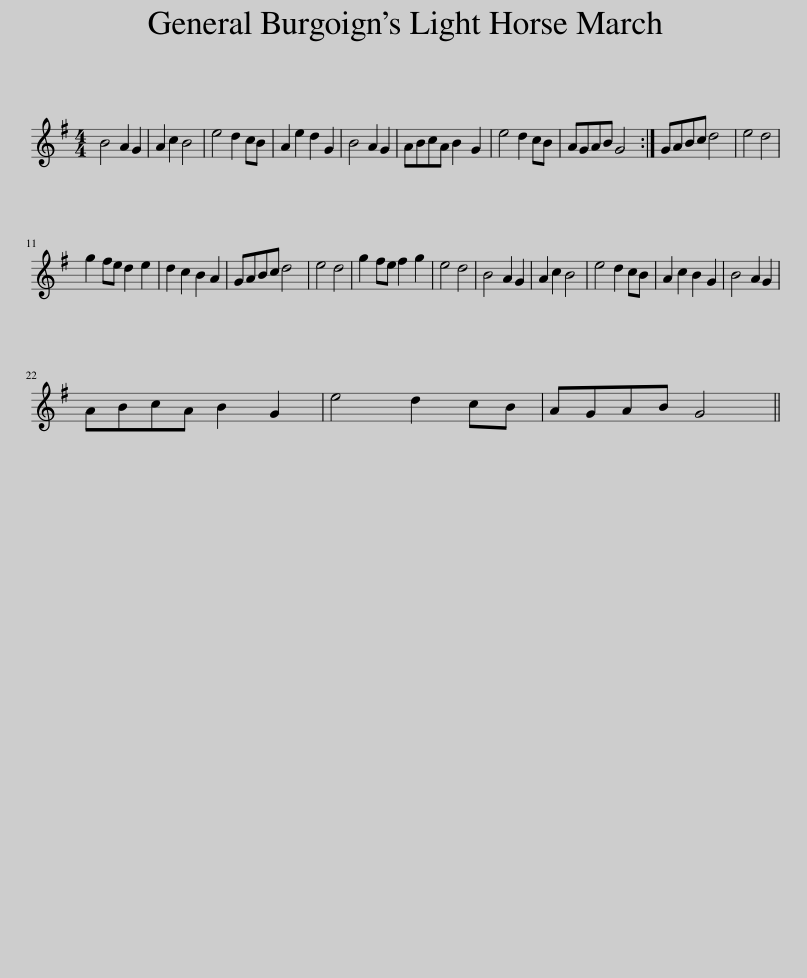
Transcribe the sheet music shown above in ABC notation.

X:1
L:1/8
M:4/4
I:linebreak $
K:G
V:1 treble
V:1
 B4 A2 G2 | A2 c2 B4 | e4 d2 cB | A2 e2 d2 G2 | B4 A2 G2 | %5
 ABcA B2 G2 | e4 d2 cB | AGAB G4 :| GABc d4 | e4 d4 |$ %10
 g2 fe d2 e2 | d2 c2 B2 A2 | GABc d4 | e4 d4 | g2 fe f2 g2 | %15
 e4 d4 | B4 A2 G2 | A2 c2 B4 | e4 d2 cB | A2 c2 B2 G2 | %20
 B4 A2 G2 |$ ABcA B2 G2 | e4 d2 cB | AGAB G4 || %24
